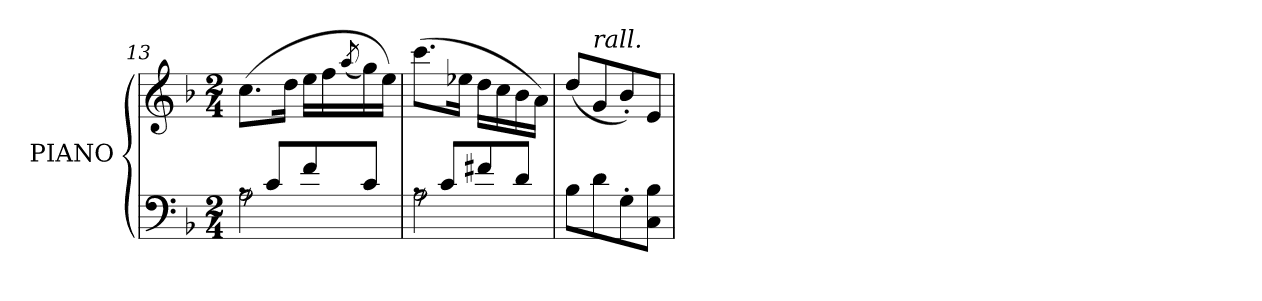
**kern	**kern
*part1	*part1
*staff2	*staff1
*I"PIANO	*
*I'Pno.	*
*clefF4	*clefG2
*k[b-]	*k[b-]
*M2/4	*M2/4
=13	=13
*^	*
8rA	2A\	(>8.cc\L
8c/L	.	.
.	.	16dd\Jk
8f/	.	16ee\LL
.	.	16ff\
.	.	(<8qaa/
8c/J	.	16gg\)
.	.	16ee\JJ)
=14	=14	=14
8rA	2A\	(>8.ccc\L
8c/L	.	.
.	.	16ee-X\Jk
8f#X/	.	16dd\LL
.	.	16cc\
8d/J	.	16b-\
.	.	16a\JJ)
*v	*v	*
=15	=15
8B-\L	(<8dd/L
!	!LO:TX:a:i:t=rall.
8d\	8g/
8G'\	8b-'/)
8C\ 8B-\J	8e/J
=	=
*-	*-
